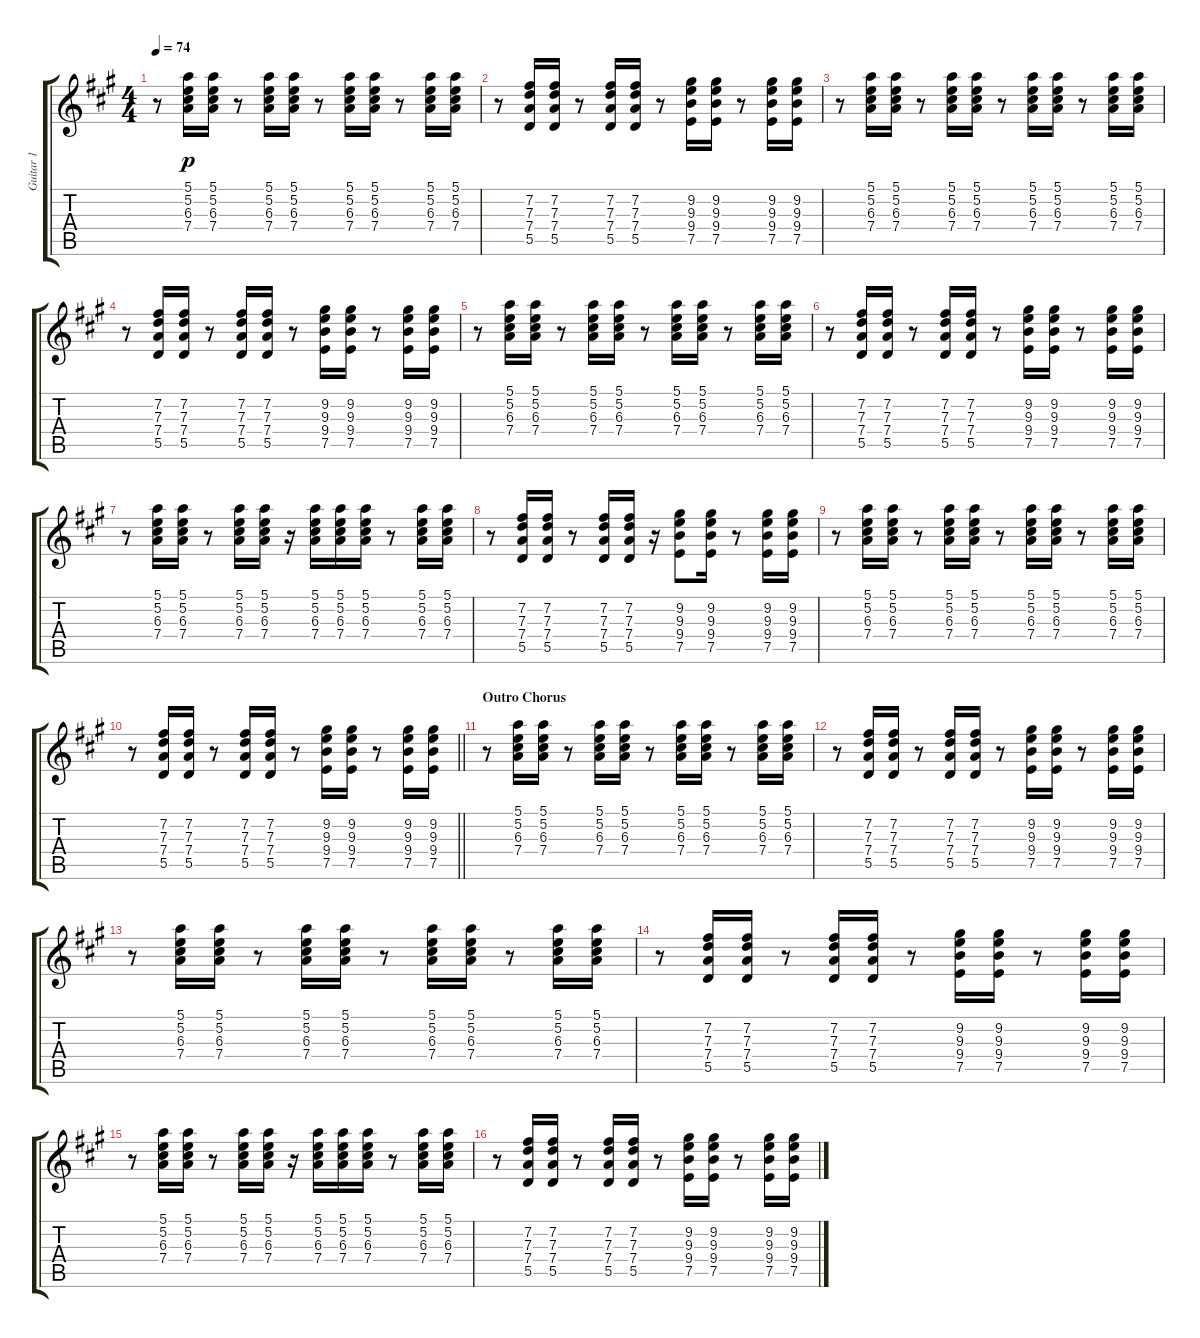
\track ("Guitar 1" "Guitar 1") {instrument electricguitarclean}
\staff {score tabs}
\tuning (E4 B3 G3 D3 A2 E2) {hide}
\ts (4 4)
\tempo 74
\clef g2
\ks a
r.8{dy p} (5.1 5.2 6.3 7.4).16 (5.1 5.2 6.3 7.4).16 r.8 (5.1 5.2 6.3 7.4).16 (5.1 5.2 6.3 7.4).16 r.8 (5.1 5.2 6.3 7.4).16 (5.1 5.2 6.3 7.4).16 r.8 (5.1 5.2 6.3 7.4).16 (5.1 5.2 6.3 7.4).16 |
r.8 (7.2 7.3 7.4 5.5).16 (7.2 7.3 7.4 5.5).16 r.8 (7.2 7.3 7.4 5.5).16 (7.2 7.3 7.4 5.5).16 r.8 (9.2 9.3 9.4 7.5).16 (9.2 9.3 9.4 7.5).16 r.8 (9.2 9.3 9.4 7.5).16 (9.2 9.3 9.4 7.5).16 |
r.8 (5.1 5.2 6.3 7.4).16 (5.1 5.2 6.3 7.4).16 r.8 (5.1 5.2 6.3 7.4).16 (5.1 5.2 6.3 7.4).16 r.8 (5.1 5.2 6.3 7.4).16 (5.1 5.2 6.3 7.4).16 r.8 (5.1 5.2 6.3 7.4).16 (5.1 5.2 6.3 7.4).16 |
r.8 (7.2 7.3 7.4 5.5).16 (7.2 7.3 7.4 5.5).16 r.8 (7.2 7.3 7.4 5.5).16 (7.2 7.3 7.4 5.5).16 r.8 (9.2 9.3 9.4 7.5).16 (9.2 9.3 9.4 7.5).16 r.8 (9.2 9.3 9.4 7.5).16 (9.2 9.3 9.4 7.5).16 |
r.8 (5.1 5.2 6.3 7.4).16 (5.1 5.2 6.3 7.4).16 r.8 (5.1 5.2 6.3 7.4).16 (5.1 5.2 6.3 7.4).16 r.8 (5.1 5.2 6.3 7.4).16 (5.1 5.2 6.3 7.4).16 r.8 (5.1 5.2 6.3 7.4).16 (5.1 5.2 6.3 7.4).16 |
r.8 (7.2 7.3 7.4 5.5).16 (7.2 7.3 7.4 5.5).16 r.8 (7.2 7.3 7.4 5.5).16 (7.2 7.3 7.4 5.5).16 r.8 (9.2 9.3 9.4 7.5).16 (9.2 9.3 9.4 7.5).16 r.8 (9.2 9.3 9.4 7.5).16 (9.2 9.3 9.4 7.5).16 |
r.8 (5.1 5.2 6.3 7.4).16 (5.1 5.2 6.3 7.4).16 r.8 (5.1 5.2 6.3 7.4).16 (5.1 5.2 6.3 7.4).16 r.16 (5.1 5.2 6.3 7.4).16 (5.1 5.2 6.3 7.4).16 (5.1 5.2 6.3 7.4).16 r.8 (5.1 5.2 6.3 7.4).16 (5.1 5.2 6.3 7.4).16 |
r.8 (7.2 7.3 7.4 5.5).16 (7.2 7.3 7.4 5.5).16 r.8 (7.2 7.3 7.4 5.5).16 (7.2 7.3 7.4 5.5).16 r.16 (9.2 9.3 9.4 7.5).8 (9.2 9.3 9.4 7.5).16 r.8 (9.2 9.3 9.4 7.5).16 (9.2 9.3 9.4 7.5).16 |
r.8 (5.1 5.2 6.3 7.4).16 (5.1 5.2 6.3 7.4).16 r.8 (5.1 5.2 6.3 7.4).16 (5.1 5.2 6.3 7.4).16 r.8 (5.1 5.2 6.3 7.4).16 (5.1 5.2 6.3 7.4).16 r.8 (5.1 5.2 6.3 7.4).16 (5.1 5.2 6.3 7.4).16 |
\barLineRight lightlight
r.8 (7.2 7.3 7.4 5.5).16 (7.2 7.3 7.4 5.5).16 r.8 (7.2 7.3 7.4 5.5).16 (7.2 7.3 7.4 5.5).16 r.8 (9.2 9.3 9.4 7.5).16 (9.2 9.3 9.4 7.5).16 r.8 (9.2 9.3 9.4 7.5).16 (9.2 9.3 9.4 7.5).16 |
\section ("" "Outro Chorus")
r.8 (5.1 5.2 6.3 7.4).16 (5.1 5.2 6.3 7.4).16 r.8 (5.1 5.2 6.3 7.4).16 (5.1 5.2 6.3 7.4).16 r.8 (5.1 5.2 6.3 7.4).16 (5.1 5.2 6.3 7.4).16 r.8 (5.1 5.2 6.3 7.4).16 (5.1 5.2 6.3 7.4).16 |
r.8 (7.2 7.3 7.4 5.5).16 (7.2 7.3 7.4 5.5).16 r.8 (7.2 7.3 7.4 5.5).16 (7.2 7.3 7.4 5.5).16 r.8 (9.2 9.3 9.4 7.5).16 (9.2 9.3 9.4 7.5).16 r.8 (9.2 9.3 9.4 7.5).16 (9.2 9.3 9.4 7.5).16 |
r.8 (5.1 5.2 6.3 7.4).16 (5.1 5.2 6.3 7.4).16 r.8 (5.1 5.2 6.3 7.4).16 (5.1 5.2 6.3 7.4).16 r.8 (5.1 5.2 6.3 7.4).16 (5.1 5.2 6.3 7.4).16 r.8 (5.1 5.2 6.3 7.4).16 (5.1 5.2 6.3 7.4).16 |
r.8 (7.2 7.3 7.4 5.5).16 (7.2 7.3 7.4 5.5).16 r.8 (7.2 7.3 7.4 5.5).16 (7.2 7.3 7.4 5.5).16 r.8 (9.2 9.3 9.4 7.5).16 (9.2 9.3 9.4 7.5).16 r.8 (9.2 9.3 9.4 7.5).16 (9.2 9.3 9.4 7.5).16 |
r.8 (5.1 5.2 6.3 7.4).16 (5.1 5.2 6.3 7.4).16 r.8 (5.1 5.2 6.3 7.4).16 (5.1 5.2 6.3 7.4).16 r.16 (5.1 5.2 6.3 7.4).16 (5.1 5.2 6.3 7.4).16 (5.1 5.2 6.3 7.4).16 r.8 (5.1 5.2 6.3 7.4).16 (5.1 5.2 6.3 7.4).16 |
r.8 (7.2 7.3 7.4 5.5).16 (7.2 7.3 7.4 5.5).16 r.8 (7.2 7.3 7.4 5.5).16 (7.2 7.3 7.4 5.5).16 r.8 (9.2 9.3 9.4 7.5).16 (9.2 9.3 9.4 7.5).16 r.8 (9.2 9.3 9.4 7.5).16 (9.2 9.3 9.4 7.5).16
